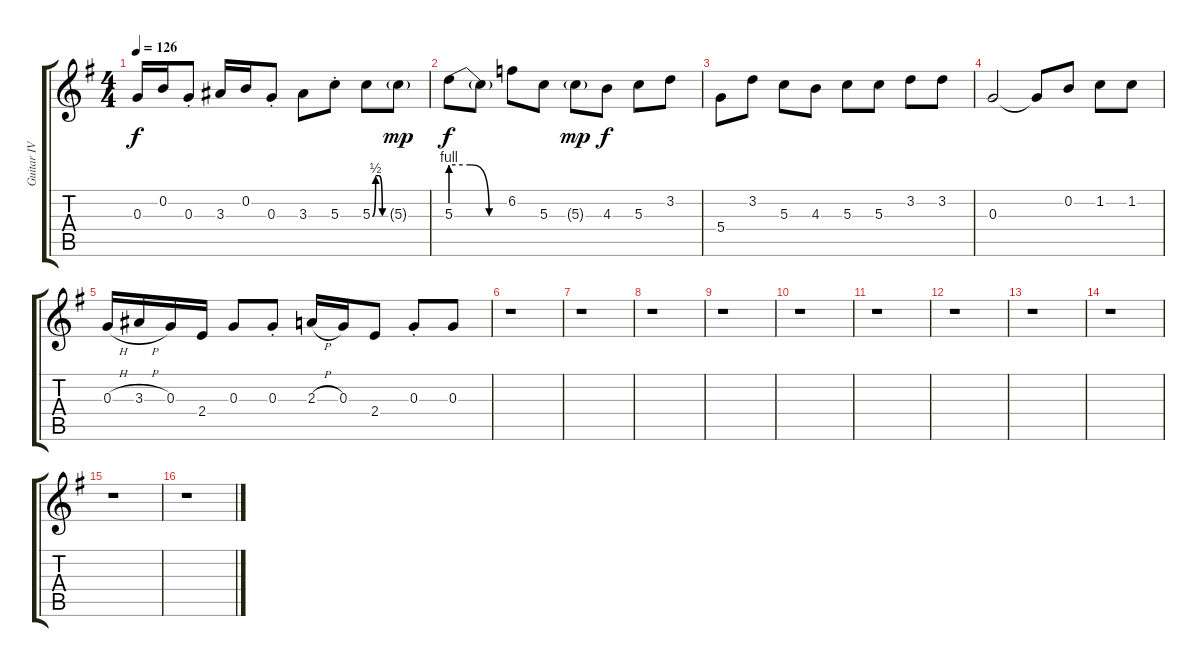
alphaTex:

\track ("Guitar IV" "Guitar IV") {instrument distortionguitar}
\staff {score tabs}
\tuning (D4 B3 G3 D3 B2 G2) {hide}
\ts (4 4)
\tempo 126
\clef g2
\ks g
0.3.16{dy f} 0.2.16 0.3{st}.8 3.3.16 0.2.16 0.3{st}.8 3.3.8 5.3{st}.8 5.3{be (custom 0 0 15 2 30 2 45 0 60 0)}.8 5.3{g}.8{dy mp} |
5.3{be (custom 0 4 20 4 40 0 60 0)}.8{dy f} 5.3{t}.8 6.2.8 5.3.8 5.3{g}.8{dy mp} 4.3.8{dy f} 5.3.8 3.2.8 |
5.4.8 3.2.8 5.3.8 4.3.8 5.3.8 5.3.8 3.2.8 3.2.8 |
0.3.2 0.3{t}.8 0.2.8 1.2.8 1.2.8 |
0.3{h}.16 3.3{h}.16 0.3.16 2.4.16 0.3.8 0.3{st}.8 2.3{h}.16 0.3.16 2.4.8 0.3{st}.8 0.3.8 |
r.1 |
r.1 |
r.1 |
r.1 |
r.1 |
r.1 |
r.1 |
r.1 |
r.1 |
r.1 |
r.1
